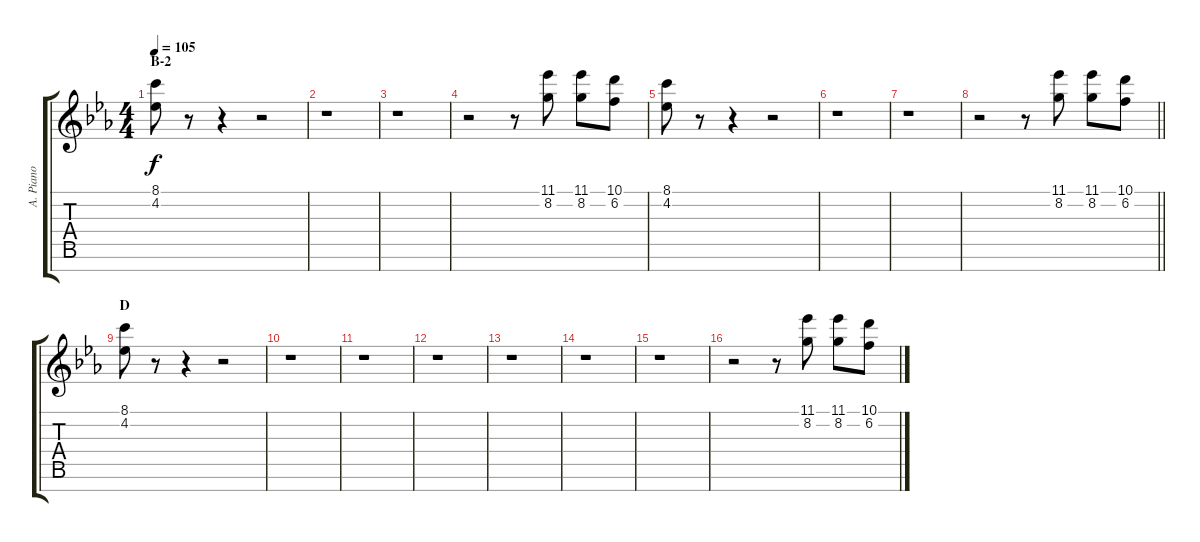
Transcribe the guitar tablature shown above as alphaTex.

\track ("A. Piano" "A. Piano") {instrument acousticgrandpiano}
\staff {score tabs}
\tuning (E5 B4 G4 D4 A3 E3 B2) {hide}
\ts (4 4)
\section ("" "B-2")
\tempo 105
\clef g2
\ks eb
(8.1 4.2).8{dy f} r.8 r.4 r.2 |
r.1 |
r.1 |
r.2 r.8 (11.1 8.2).8 (11.1 8.2).8 (10.1 6.2).8 |
(8.1 4.2).8 r.8 r.4 r.2 |
r.1 |
r.1 |
\barLineRight lightlight
r.2 r.8 (11.1 8.2).8 (11.1 8.2).8 (10.1 6.2).8 |
\section ("" "D")
(8.1 4.2).8 r.8 r.4 r.2 |
r.1 |
r.1 |
r.1 |
r.1 |
r.1 |
r.1 |
r.2 r.8 (11.1 8.2).8 (11.1 8.2).8 (10.1 6.2).8
